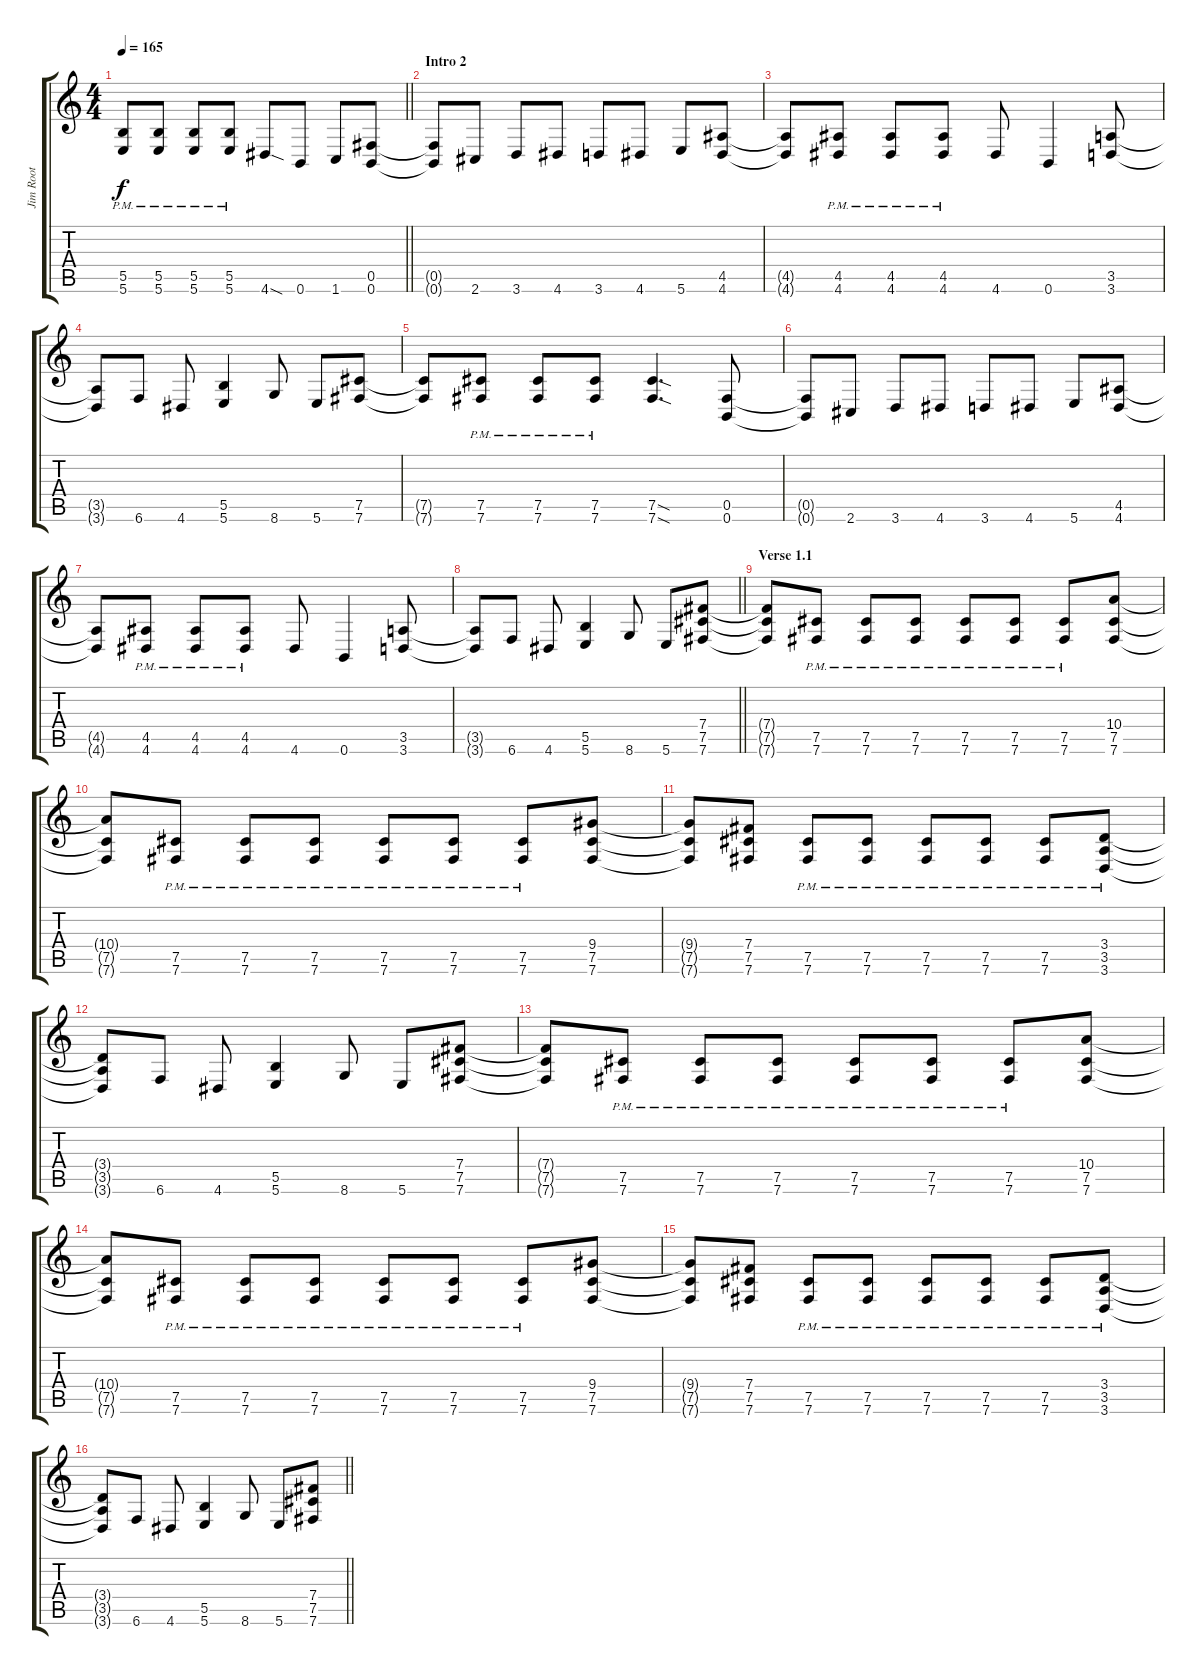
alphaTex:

\track ("Jim Root" "Jim Root") {instrument distortionguitar}
\staff {score tabs}
\tuning (Db4 Ab3 E3 B2 Gb2 B1) {hide}
\ts (4 4)
\tempo 165
\clef g2
\barLineRight lightlight
\ks c
(5.5{pm} 5.6{pm}).8{dy f} (5.5{pm} 5.6{pm}).8 (5.5{pm} 5.6{pm}).8 (5.5{pm} 5.6{pm}).8 4.6{sod}.8 0.6.8 1.6.8 (0.5 0.6).8 |
\section ("" "Intro 2")
(0.5{t} 0.6{t}).8 2.6.8 3.6.8 4.6.8 3.6.8 4.6.8 5.6.8 (4.5 4.6).8 |
(4.5{t} 4.6{t}).8 (4.5{pm} 4.6{pm}).8 (4.5{pm} 4.6{pm}).8 (4.5{pm} 4.6{pm}).8 4.6.8 0.6.4 (3.5 3.6).8 |
(3.5{t} 3.6{t}).8 6.6.8 4.6.8 (5.5 5.6).4 8.6.8 5.6.8 (7.5 7.6).8 |
(7.5{t} 7.6{t}).8 (7.5{pm} 7.6{pm}).8 (7.5{pm} 7.6{pm}).8 (7.5{pm} 7.6{pm}).8 (7.5{sod} 7.6{sod}).4{d} (0.5 0.6).8 |
(0.5{t} 0.6{t}).8 2.6.8 3.6.8 4.6.8 3.6.8 4.6.8 5.6.8 (4.5 4.6).8 |
(4.5{t} 4.6{t}).8 (4.5{pm} 4.6{pm}).8 (4.5{pm} 4.6{pm}).8 (4.5{pm} 4.6{pm}).8 4.6.8 0.6.4 (3.5 3.6).8 |
\barLineRight lightlight
(3.5{t} 3.6{t}).8 6.6.8 4.6.8 (5.5 5.6).4 8.6.8 5.6.8 (7.4 7.5 7.6).8 |
\section ("" "Verse 1.1")
(7.4{t} 7.5{t} 7.6{t}).8 (7.5{pm} 7.6{pm}).8 (7.5{pm} 7.6{pm}).8 (7.5{pm} 7.6{pm}).8 (7.5{pm} 7.6{pm}).8 (7.5{pm} 7.6{pm}).8 (7.5{pm} 7.6{pm}).8 (10.4 7.5 7.6).8 |
(10.4{t} 7.5{t} 7.6{t}).8 (7.5{pm} 7.6{pm}).8 (7.5{pm} 7.6{pm}).8 (7.5{pm} 7.6{pm}).8 (7.5{pm} 7.6{pm}).8 (7.5{pm} 7.6{pm}).8 (7.5{pm} 7.6{pm}).8 (9.4 7.5 7.6).8 |
(9.4{t} 7.5{t} 7.6{t}).8 (7.4 7.5 7.6).8 (7.5{pm} 7.6{pm}).8 (7.5{pm} 7.6{pm}).8 (7.5{pm} 7.6{pm}).8 (7.5{pm} 7.6{pm}).8 (7.5{pm} 7.6{pm}).8 (3.4 3.5{pm} 3.6{pm}).8 |
(3.4{t} 3.5{t} 3.6{t}).8 6.6.8 4.6.8 (5.5 5.6).4 8.6.8 5.6.8 (7.4 7.5 7.6).8 |
(7.4{t} 7.5{t} 7.6{t}).8 (7.5{pm} 7.6{pm}).8 (7.5{pm} 7.6{pm}).8 (7.5{pm} 7.6{pm}).8 (7.5{pm} 7.6{pm}).8 (7.5{pm} 7.6{pm}).8 (7.5{pm} 7.6{pm}).8 (10.4 7.5 7.6).8 |
(10.4{t} 7.5{t} 7.6{t}).8 (7.5{pm} 7.6{pm}).8 (7.5{pm} 7.6{pm}).8 (7.5{pm} 7.6{pm}).8 (7.5{pm} 7.6{pm}).8 (7.5{pm} 7.6{pm}).8 (7.5{pm} 7.6{pm}).8 (9.4 7.5 7.6).8 |
(9.4{t} 7.5{t} 7.6{t}).8 (7.4 7.5 7.6).8 (7.5{pm} 7.6{pm}).8 (7.5{pm} 7.6{pm}).8 (7.5{pm} 7.6{pm}).8 (7.5{pm} 7.6{pm}).8 (7.5{pm} 7.6{pm}).8 (3.4 3.5{pm} 3.6{pm}).8 |
\barLineRight lightlight
(3.4{t} 3.5{t} 3.6{t}).8 6.6.8 4.6.8 (5.5 5.6).4 8.6.8 5.6.8 (7.4 7.5 7.6).8
